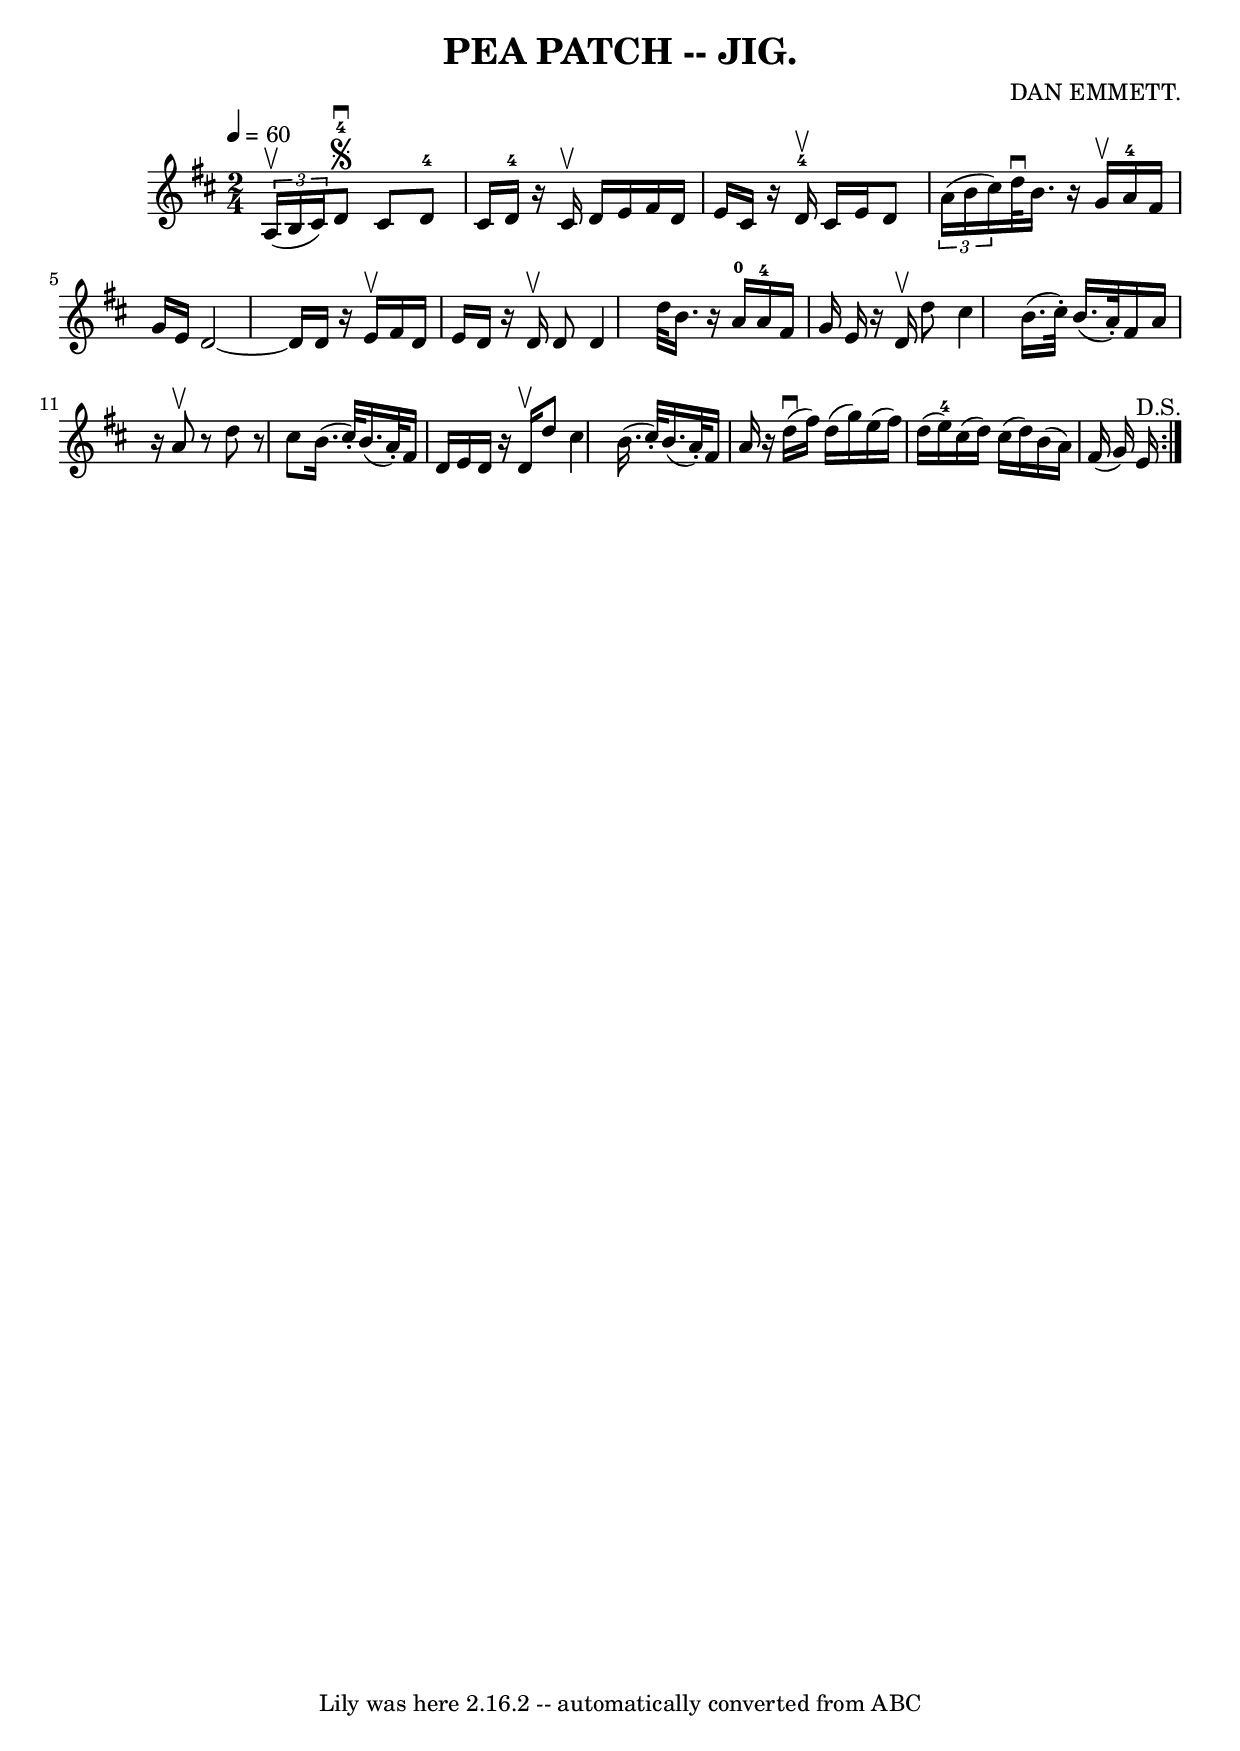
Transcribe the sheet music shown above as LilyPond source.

\version "2.16.2"
\include "Mammoth.ily"
\header {
  %% book = "Coles pg. 82.4"
 composer = "DAN EMMETT."
 crossRefNumber = "1"
 footnotes = ""
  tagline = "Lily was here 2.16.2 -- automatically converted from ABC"
  title = "PEA PATCH -- JIG."

}
voicedefault =  {


  \time 2/4 \tempo  4=60
  
  \key d \major
  \times 2/3 { a16 (^\upbow b16 cis'16)  	     }    |
 d'8-4^\segno^\downbow cis'8 d'8-4 cis'16 d'16-4     |
  r16 cis'16^\upbow d'16 e'16 fis'16 d'16 e'16 cis'16   |
  r16 d'16-4^\upbow cis'16 e'16 d'8    
  \times 2/3 { a'16 (b'16 cis''16)  	     }    |
 d''32^\downbow b'16.    r16 g'16^\upbow a'16-4 fis'16 g'16 e'16   |
 d'2   ~     |
 d'16 d'16    r16 e'16^\upbow fis'16 d'16 e'16 d'16     |
  r16 d'16^\upbow d'8 d'4  |
 d''32 b'16.    r16 a'16-0 a'16-4 fis'16 g'16 e'16  \bar " |."    
  
  \repeat volta 2 {     r16 d'16^\upbow d''8 cis''4     |
 b'16. ( cis''32-.) b'16. (a'32-.) fis'16 a'16    r16 a'8^\upbow     |
    r8 d''8    r8 cis''8  |
 b'16. (cis''32-.) b'16. (a'32-.) fis'16 d'16 e'16 d'16  |
    r16 d'16^\upbow d''8 cis''4    |
 b'16. (cis''32-.) b'16. (a'32-.) fis'16 a'16    r16 d''16 (^\downbow   |
 fis''16) d''16 (g''16) e''16 (fis''16) d''16 (e''16-4) cis''16 ( |
 d''16) cis''16 (d''16) b'16 (a'16) fis'16 (
 g'16) e'16^"D.S."   
  }   

}

\score{
  <<

    \context Staff="default"
    {
      \voicedefault 
      
    }

  >>
  \layout {
    
  }
  \midi {
  }

}
